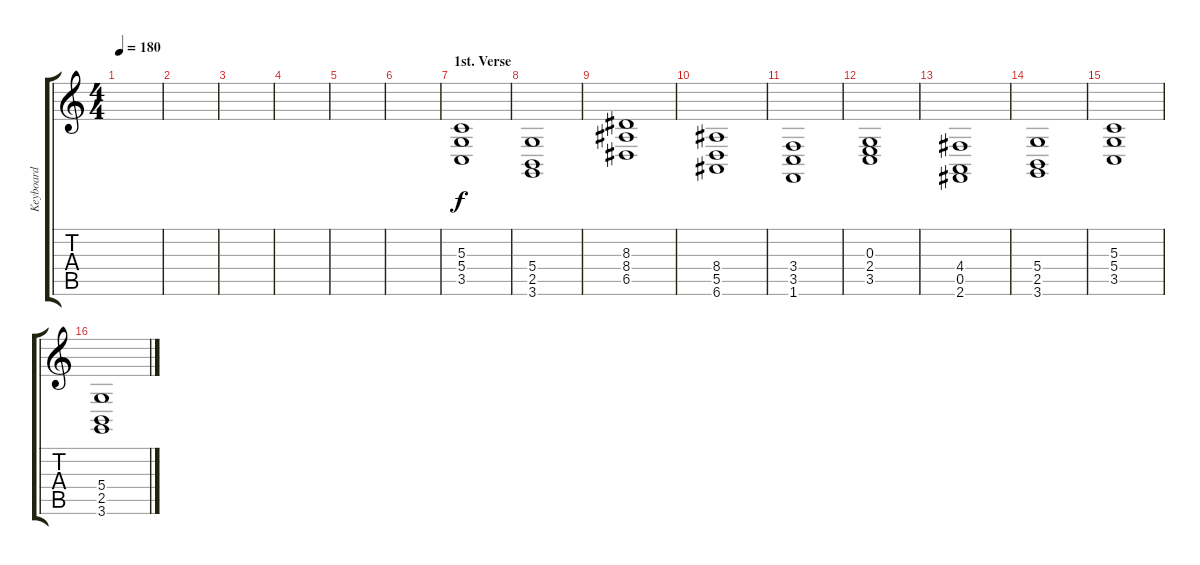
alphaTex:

\track ("Keyboard" "Keyboard") {instrument stringensemble1}
\staff {score tabs}
\tuning (E4 B3 G3 D3 A2 E2) {hide}
\ts (4 4)
\tempo 180
\clef g2
\ks c
|
|
|
|
|
|
\section ("" "1st. Verse")
(5.3 5.4 3.5).1{volume 7} |
(5.4 2.5 3.6).1 |
(8.3 8.4 6.5).1 |
(8.4 5.5 6.6).1 |
(3.4 3.5 1.6).1 |
(0.3 2.4 3.5).1 |
(4.4 0.5 2.6).1 |
(5.4 2.5 3.6).1 |
(5.3 5.4 3.5).1{volume 7} |
(5.4 2.5 3.6).1
